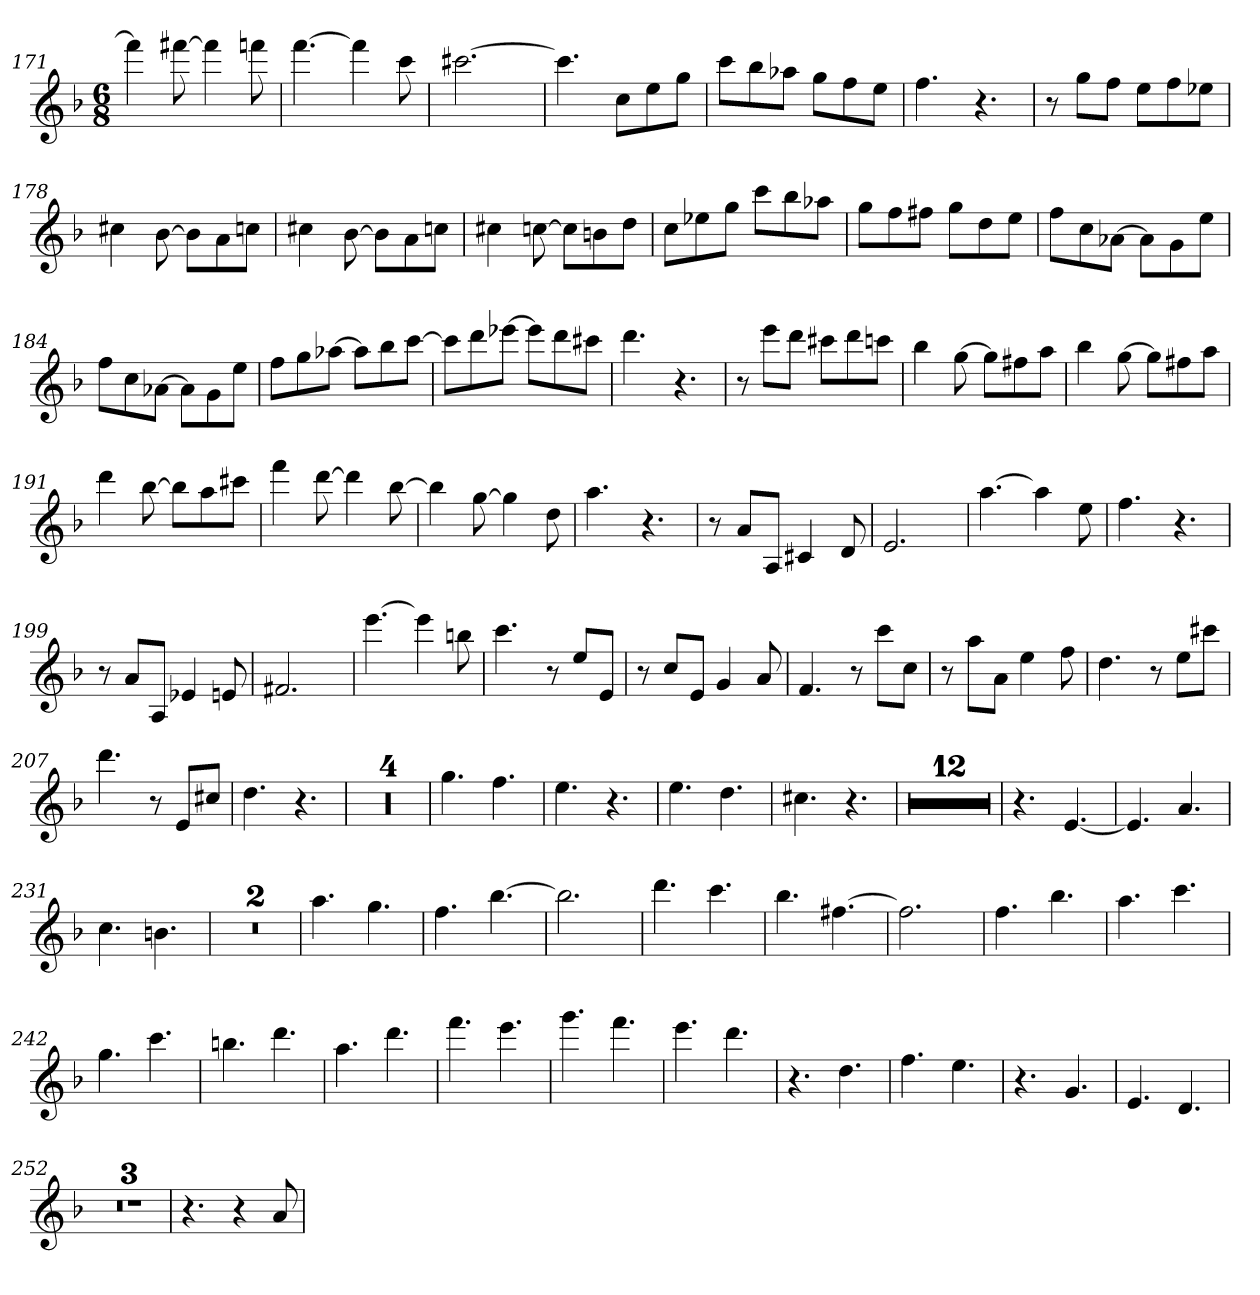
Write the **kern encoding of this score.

**kern
*part1
*staff1
*clefG2
*k[b-]
*F:
*M6/8
=171
4fff]
[8fff#X
4fff#]
8fffn
=172
[4.fff
4fff]
8ccc
=173
[2.ccc#X
=174
4.ccc#]
8cc\L
8ee\
8gg\J
=175
8ccc\L
8bb-\
8aa-X\J
8gg\L
8ff\
8ee\J
=176
4.ff
4.r
=177
8r
8gg\L
8ff\J
8ee\L
8ff\
8ee-X\J
=178
4cc#X
[8b-
8b-\L]
8a\
8ccn\J
=179
4cc#X
[8b-
8b-\L]
8a\
8ccn\J
=180
4cc#X
[8ccn
8cc\L]
8bn\
8dd\J
=181
8cc\L
8ee-X\
8gg\J
8ccc\L
8bb-\
8aa-X\J
=182
8gg\L
8ff\
8ff#X\J
8gg\L
8dd\
8ee\J
=183
8ff\L
8cc\
[8a-X\J
8a-\L]
8g\
8ee\J
=184
8ff\L
8cc\
[8a-X\J
8a-\L]
8g\
8ee\J
=185
8ff\L
8gg\
[8aa-X\J
8aa-\L]
8bb-\
[8ccc\J
=186
8ccc\L]
8ddd\
[8eee-X\J
8eee-\L]
8ddd\
8ccc#X\J
=187
4.ddd
4.r
=188
8r
8eee\L
8ddd\J
8ccc#X\L
8ddd\
8cccn\J
=189
4bb-
[8gg
8gg\L]
8ff#X\
8aa\J
=190
4bb-
[8gg
8gg\L]
8ff#X\
8aa\J
=191
4ddd
[8bb-
8bb-\L]
8aa\
8ccc#X\J
=192
4fff
[8ddd
4ddd]
[8bb-
=193
4bb-]
[8gg
4gg]
8dd
=194
4.aa
4.r
=195
8r
8a/L
8A/J
4c#X
8d
=196
2.e
=197
[4.aa
4aa]
8ee
=198
4.ff
4.r
=199
8r
8a/L
8A/J
4e-X
8en
=200
2.f#X
=201
[4.eee
4eee]
8bbn
=202
4.ccc
8r
8ee/L
8e/J
=203
8r
8cc/L
8e/J
4g
8a
=204
4.f
8r
8ccc\L
8cc\J
=205
8r
8aa\L
8a\J
4ee
8ff
=206
4.dd
8r
8ee\L
8ccc#X\J
=207
4.ddd
8r
8e/L
8cc#X/J
=208
4.dd
4.r
=209
2.r
=210
2.r
=211
2.r
=212
2.r
=213
4.gg
4.ff
=214
4.ee
4.r
=215
4.ee
4.dd
=216
4.cc#X
4.r
=217
2.r
=218
2.r
=219
2.r
=220
2.r
=221
2.r
=222
2.r
=223
2.r
=224
2.r
=225
2.r
=226
2.r
=227
2.r
=228
2.r
=229
4.r
[4.e
=230
4.e]
4.a
=231
4.cc
4.bn
=232
2.r
=233
2.r
=234
4.aa
4.gg
=235
4.ff
[4.bb-
=236
2.bb-]
=237
4.ddd
4.ccc
=238
4.bb-
[4.ff#X
=239
2.ff#]
=240
4.ff
4.bb-
=241
4.aa
4.ccc
=242
4.gg
4.ccc
=243
4.bbn
4.ddd
=244
4.aa
4.ddd
=245
4.fff
4.eee
=246
4.ggg
4.fff
=247
4.eee
4.ddd
=248
4.r
4.dd
=249
4.ff
4.ee
=250
4.r
4.g
=251
4.e
4.d
=252
2.r
=253
2.r
=254
2.r
=255
4.r
4r
8a
=
*-
